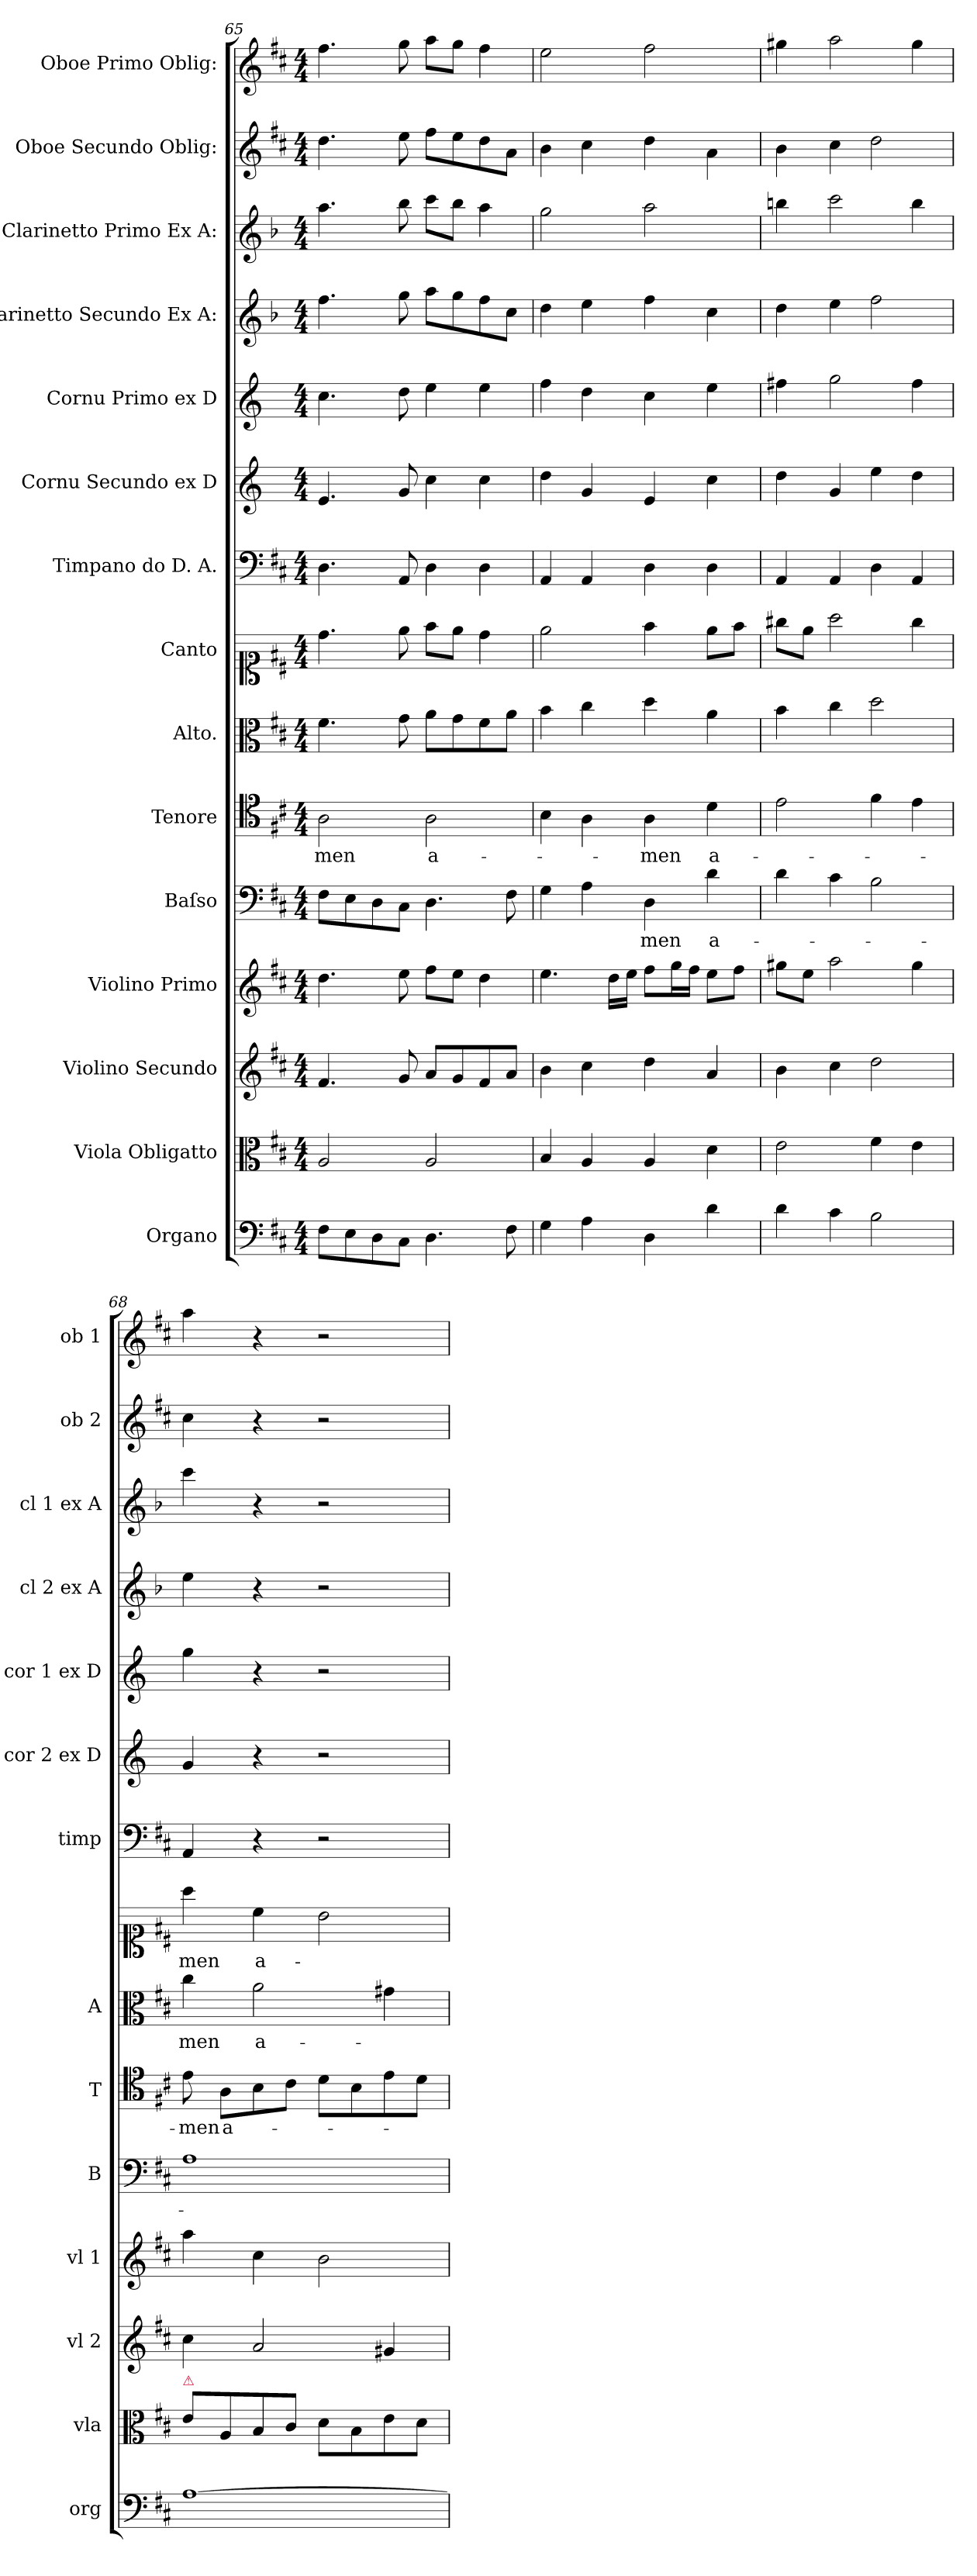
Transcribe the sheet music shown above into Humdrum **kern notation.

**kern	**kern	**kern	**kern	**kern	**text	**kern	**text	**kern	**text	**kern	**text	**kern	**kern	**kern	**kern	**kern	**kern	**kern
*part15	*part14	*part13	*part12	*part11	*part11	*part10	*part10	*part9	*part9	*part8	*part8	*part7	*part6	*part5	*part4	*part3	*part2	*part1
*staff15	*staff14	*staff13	*staff12	*staff11	*staff11	*staff10	*staff10	*staff9	*staff9	*staff8	*staff8	*staff7	*staff6	*staff5	*staff4	*staff3	*staff2	*staff1
*I"Organo	*I"Viola Obligatto	*I"Violino Secundo	*I"Violino Primo	*I"Baſso	*	*I"Tenore	*	*I"Alto.	*	*I"Canto	*	*I"Timpano do D. A.	*I"Cornu Secundo ex D	*I"Cornu Primo ex D	*I"Clarinetto Secundo Ex A:	*I"Clarinetto Primo Ex A:	*I"Oboe Secundo Oblig:	*I"Oboe Primo Oblig:
*I'org	*I'vla	*I'vl 2	*I'vl 1	*I'B	*	*I'T	*	*I'A	*	*	*	*I'timp	*I'cor 2 ex D	*I'cor 1 ex D	*I'cl 2 ex A	*I'cl 1 ex A	*I'ob 2	*I'ob 1
*clefF4	*clefC3	*clefG2	*clefG2	*clefF4	*	*clefC4	*	*clefC3	*	*clefC1	*	*clefF4	*clefG2	*clefG2	*clefG2	*clefG2	*clefG2	*clefG2
*	*	*	*	*	*	*	*	*	*	*	*	*	*ITrd6c10	*ITrd6c10	*ITrd2c3	*ITrd2c3	*	*
*k[f#c#]	*k[f#c#]	*k[f#c#]	*k[f#c#]	*k[f#c#]	*	*k[f#c#]	*	*k[f#c#]	*	*k[f#c#]	*	*k[f#c#]	*k[f#c#]	*k[f#c#]	*k[f#c#]	*k[f#c#]	*k[f#c#]	*k[f#c#]
*D:	*D:	*D:	*D:	*D:	*	*D:	*	*D:	*	*D:	*	*D:	*D:	*D:	*D:	*D:	*D:	*D:
*M4/4	*M4/4	*M4/4	*M4/4	*M4/4	*	*M4/4	*	*M4/4	*	*M4/4	*	*M4/4	*M4/4	*M4/4	*M4/4	*M4/4	*M4/4	*M4/4
=65	=65	=65	=65	=65	=65	=65	=65	=65	=65	=65	=65	=65	=65	=65	=65	=65	=65	=65
8F#\L	2A/	4.f#/	4.dd\	8F#\L	.	2A\	-men	4.f#\	.	4.dd\	.	4.D\	4.F#/	4.d\	4.dd\	4.ff#\	4.dd\	4.ff#\
8E\	.	.	.	8E\	.	.	.	.	.	.	.	.	.	.	.	.	.	.
8D\	.	.	.	8D\	.	.	.	.	.	.	.	.	.	.	.	.	.	.
8C#\J	.	8g/	8ee\	8C#\J	.	.	.	8g\	.	8ee\	.	8AA/	8A/	8e\	8ee\	8gg\	8ee\	8gg\
4.D\	2A/	8a/L	8ff#\L	4.D\	.	2A\	a-	8a\L	.	8ff#\L	.	4D\	4d\	4f#\	8ff#\L	8aa\L	8ff#\L	8aa\L
.	.	8g/	8ee\J	.	.	.	.	8g\	.	8ee\J	.	.	.	.	8ee\	8gg\J	8ee\	8gg\J
.	.	8f#/	4dd\	.	.	.	.	8f#\	.	4dd\	.	4D\	4d\	4f#\	8dd\	4ff#\	8dd\	4ff#\
8F#\	.	8a/J	.	8F#\	.	.	.	8a\J	.	.	.	.	.	.	8a\J	.	8a\J	.
=66	=66	=66	=66	=66	=66	=66	=66	=66	=66	=66	=66	=66	=66	=66	=66	=66	=66	=66
4G\	4B/	4b\	4.ee\	4G\	.	4B\	.	4b\	.	2ee\	.	4AA/	4e\	4g\	4b\	2ee\	4b\	2ee\
4A\	4A/	4cc#\	.	4A\	.	4A\	.	4cc#\	.	.	.	4AA/	4A/	4e\	4cc#\	.	4cc#\	.
.	.	.	16dd\LL	.	.	.	.	.	.	.	.	.	.	.	.	.	.	.
.	.	.	16ee\JJ	.	.	.	.	.	.	.	.	.	.	.	.	.	.	.
4D\	4A/	4dd\	8ff#\L	4D\	-men	4A\	-men	4dd\	.	4ff#\	.	4D\	4F#/	4d\	4dd\	2ff#\	4dd\	2ff#\
.	.	.	16gg\L	.	.	.	.	.	.	.	.	.	.	.	.	.	.	.
.	.	.	16ff#\JJ	.	.	.	.	.	.	.	.	.	.	.	.	.	.	.
4d\	4d\	4a/	8ee\L	4d\	a-	4d\	a-	4a\	.	8ee\L	.	4D\	4d\	4f#\	4a\	.	4a\	.
.	.	.	8ff#\J	.	.	.	.	.	.	8ff#\J	.	.	.	.	.	.	.	.
=67	=67	=67	=67	=67	=67	=67	=67	=67	=67	=67	=67	=67	=67	=67	=67	=67	=67	=67
4d\	2e\	4b\	8gg#X\L	4d\	.	2e\	.	4b\	.	8gg#X\L	.	4AA/	4e\	4g#X\	4b\	4gg#X\	4b\	4gg#X\
.	.	.	8ee\J	.	.	.	.	.	.	8ee\J	.	.	.	.	.	.	.	.
4c#\	.	4cc#\	2aa\	4c#\	.	.	.	4cc#\	.	2aa\	.	4AA/	4A/	2a\	4cc#\	2aa\	4cc#\	2aa\
2B\	4f#\	2dd\	.	2B\	.	4f#\	.	2dd\	.	.	.	4D\	4f#\	.	2dd\	.	2dd\	.
.	4e\	.	4gg#\	.	.	4e\	.	.	.	4gg#\	.	4AA/	4e\	4g#\	.	4gg#\	.	4gg#\
=68	=68	=68	=68	=68	=68	=68	=68	=68	=68	=68	=68	=68	=68	=68	=68	=68	=68	=68
!	!LO:TX:a:color=crimson:t=⚠	!	!	!	!	!	!	!	!	!	!	!	!	!	!	!	!	!
[1A	8e\L	4cc#\	4aa\	1A	.	8e\	-men	4cc#\	-men	4aa\	-men	4AA/	4A/	4a\	4cc#\	4aa\	4cc#\	4aa\
.	8A/	.	.	.	.	8A\L	a-	.	.	.	.	.	.	.	.	.	.	.
.	8B/	2a/	4cc#\	.	.	8B\	.	2a\	a-	4cc#\	a-	4r	4r	4r	4r	4r	4r	4r
.	8c#/J	.	.	.	.	8c#\J	.	.	.	.	.	.	.	.	.	.	.	.
.	8d\L	.	2b\	.	.	8d\L	.	.	.	2b\	.	2r	2r	2r	2r	2r	2r	2r
.	8B\	.	.	.	.	8B\	.	.	.	.	.	.	.	.	.	.	.	.
.	8e\	4g#X/	.	.	.	8e\	.	4g#X\	.	.	.	.	.	.	.	.	.	.
.	8d\J	.	.	.	.	8d\J	.	.	.	.	.	.	.	.	.	.	.	.
=	=	=	=	=	=	=	=	=	=	=	=	=	=	=	=	=	=	=
*-	*-	*-	*-	*-	*-	*-	*-	*-	*-	*-	*-	*-	*-	*-	*-	*-	*-	*-
